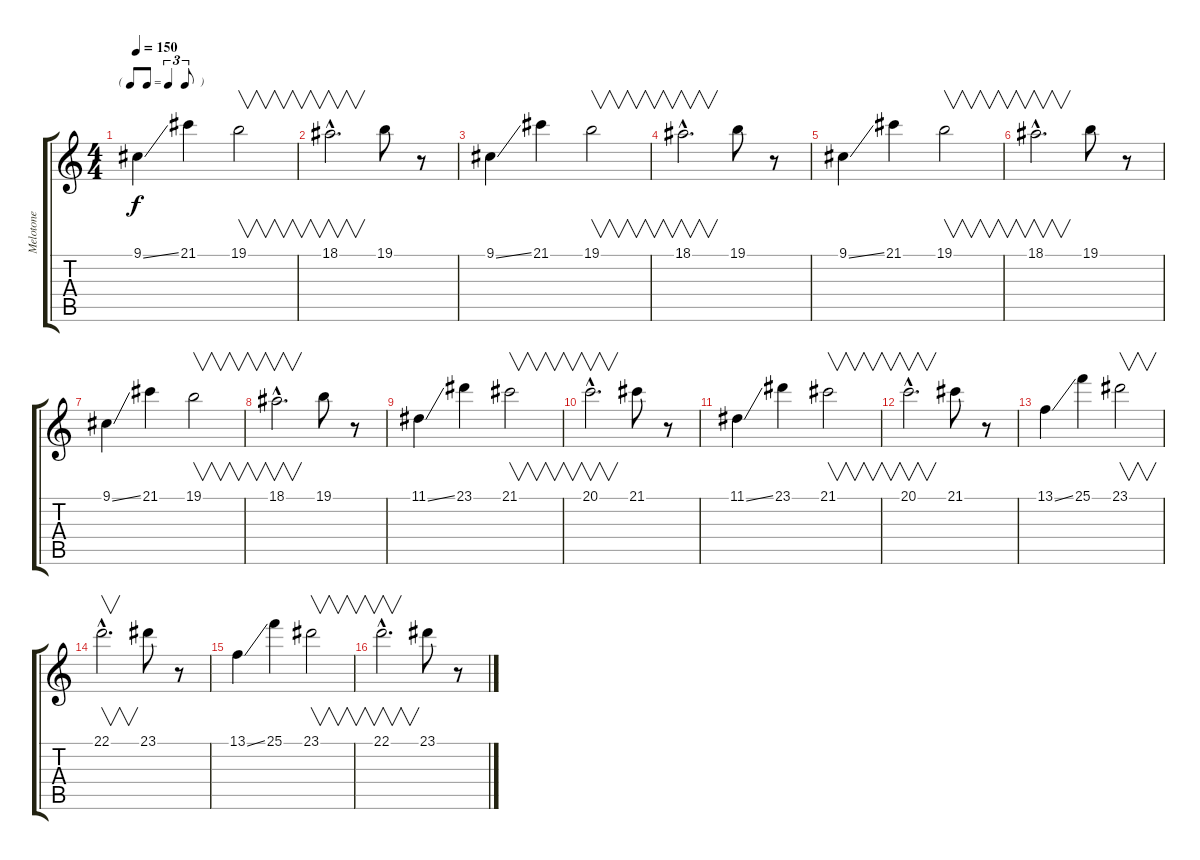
\track ("Melotone" "Melotone") {instrument ocarina}
\staff {score tabs}
\tuning (E4 B3 G3 D3 A2 E2) {hide}
\ts (4 4)
\tf triplet8th
\tempo 150
\clef g2
\ks c
9.1{ss}.4{dy f} 21.1.4 19.1.2{v} |
18.1{hac}.2{v d} 19.1.8 r.8 |
9.1{ss}.4 21.1.4 19.1.2{v} |
18.1{hac}.2{v d} 19.1.8 r.8 |
9.1{ss}.4 21.1.4 19.1.2{v} |
18.1{hac}.2{v d} 19.1.8 r.8 |
9.1{ss}.4 21.1.4 19.1.2{v} |
18.1{hac}.2{v d} 19.1.8 r.8 |
11.1{ss}.4 23.1.4 21.1.2{v} |
20.1{hac}.2{v d} 21.1.8 r.8 |
11.1{ss}.4 23.1.4 21.1.2{v} |
20.1{hac}.2{v d} 21.1.8 r.8 |
13.1{ss}.4 25.1.4 23.1.2{v} |
22.1{hac}.2{v d} 23.1.8 r.8 |
13.1{ss}.4 25.1.4 23.1.2{v} |
22.1{hac}.2{v d} 23.1.8 r.8
